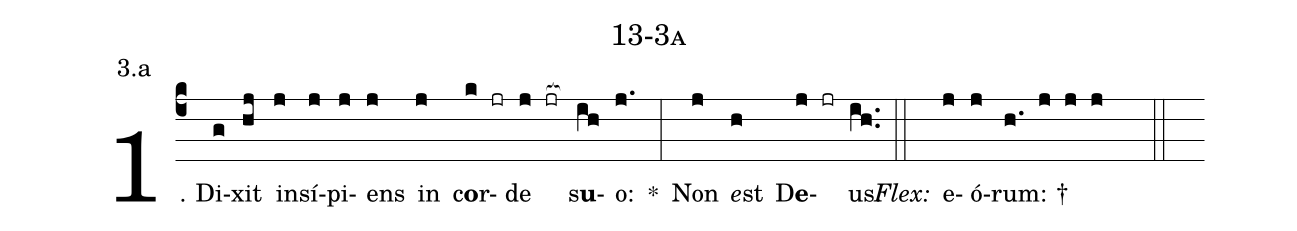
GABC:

name: 13-3a;
annotation: 3.a;
%%
(c4)1. Di(g)xit(hj) in(j)sí(j)pi(j)ens(j) in(j) c<b>o</b>r(k jr)de(j jr[ocb:1{]) s<b>u</b>(ih[ocb:0}])o:(j.) *(:) Non(j) <i>e</i>st(h) D<b>e</b>(j jr)us.(ih..) (::)
<i>Flex:</i>()  e(j)ó(j)rum: †(h. j j j  ::)
